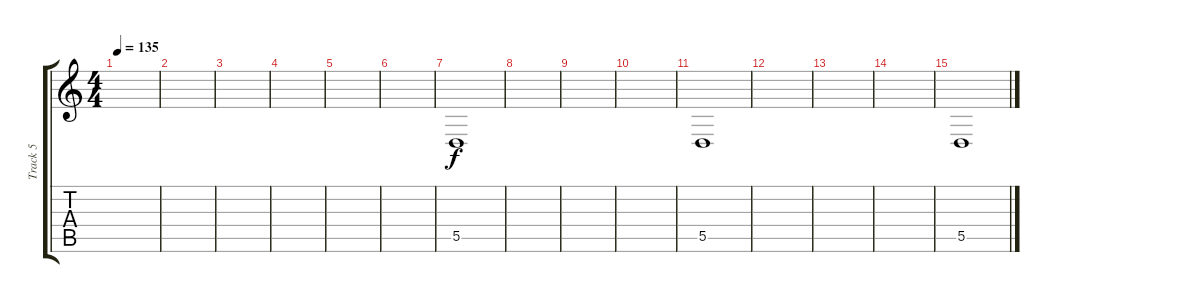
\track ("Track 5" "Track 5") {instrument pad4choir}
\staff {score tabs}
\tuning (E4 B3 G3 D3 A2 E2) {hide}
\ts (4 4)
\tempo 135
\clef g2
\ks c
|
|
|
|
|
|
5.5.1 |
|
|
|
5.5.1 |
|
|
|
5.5.1
